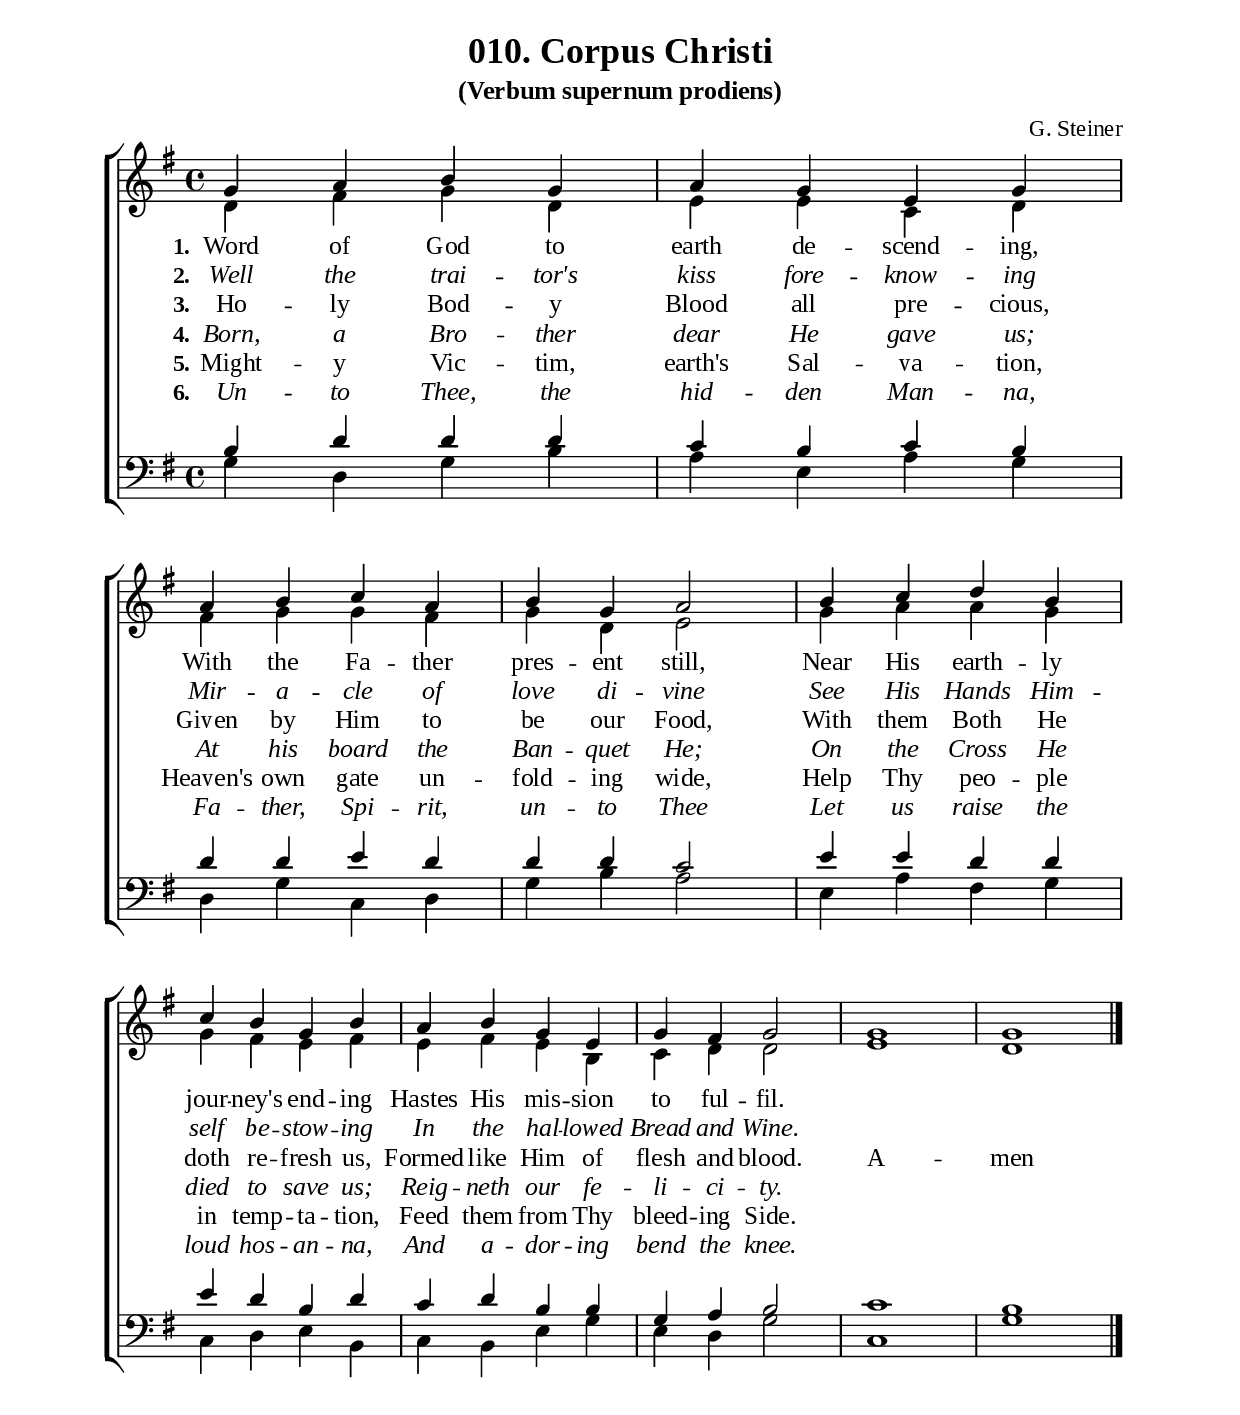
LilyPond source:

%%%%%%%%%%%%%%%%%%%%%%%%%%%%%
% CONTENTS OF THIS DOCUMENT
% 1. Common settings
% 2. Soprano verse music
% 3. Alto verse music
% 4. Tenor verse music
% 5. Basso verse music
% 6. Verse lyrics
% 7. Layout
%%%%%%%%%%%%%%%%%%%%%%%%%%%%%

%%%%%%%%%%%%%%%%%%%%%%%%%%%%%
% 1. Common settings
%%%%%%%%%%%%%%%%%%%%%%%%%%%%%
\version "2.18.2"

\header {
  title = "010. Corpus Christi"
  subtitle = "(Verbum supernum prodiens)"
  %poet = ""
  composer = "G. Steiner"
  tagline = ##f
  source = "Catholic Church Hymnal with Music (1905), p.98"
  %site = ""
}

globalSettings= {
  \key g \major
  \time 4/4
  %\override Score.BarNumber.break-visibility = ##(#t #t #t)
  \override Score.BarNumber.break-visibility = ##(#f #f #f)
}

verseSettings = {
  \phrasingSlurDashed
}

\paper {
  #(set-paper-size "a4")
  top-margin = 15\mm
  bottom-margin = 15\mm
  left-margin = 20\mm
  right-margin = 20\mm
  indent = #0
  #(define fonts
	 (make-pango-font-tree "Liberation Serif"
	 		       "Liberation Serif"
			       "Liberation Serif"
			       (/ 20 20)))
}

printItalic = \with {
  \override LyricText.font-shape = #'italic
}

%%%%%%%%%%%%%%%%%%%%%%%%%%%%%
% 2. Soprano verse music
%%%%%%%%%%%%%%%%%%%%%%%%%%%%%
musicVerseSoprano = \relative c' {
  g'4 a b g |
  a4 g e g \break \bar "|"  
  a4 b c a |
  b4 g a2 |
  b4 c d b \break \bar "|" 
  c b g b |
  a b g e |
  g fis g2 |
  g1 |
  g1 \bar "|."
  
}

%%%%%%%%%%%%%%%%%%%%%%%%%%%%%
% 3. Alto verse music
%%%%%%%%%%%%%%%%%%%%%%%%%%%%%
musicVerseAlto = \relative c' {
  d4 fis g d | 
  e e c d \break \bar "|"
  fis g g fis |
  g d e2 |
  g4 a a g \break \bar "|" 
  g fis e fis |
  e fis e b |
  c d d2 |
  e1 |
  d1
 
}

%%%%%%%%%%%%%%%%%%%%%%%%%%%%%
% 4. Tenor verse music
%%%%%%%%%%%%%%%%%%%%%%%%%%%%%
musicVerseTenor = \relative c' {
  b4 d d d |
  c b c b \break \bar "|"
  d d e d |
  d d c2 |
  e4 e d d \break \bar "|"
  e d b d |
  c d b b |
  g a b2 |
  c1 |
  b1

}

%%%%%%%%%%%%%%%%%%%%%%%%%%%%%
% 5. Basso verse music
%%%%%%%%%%%%%%%%%%%%%%%%%%%%%
musicVerseBasso = \relative c {
  g'4 d g b |
  a e a g \break \bar "|"
  d g c, d |
  g b a2 |   
  e4 a fis g \break \bar "|"
  c, d e b |
  c b e g | 
   e d g2 |
  c,1 |
  g'1
 
}

%%%%%%%%%%%%%%%%%%%%%%%%%%%%%
% 6. Verse lyrics
%%%%%%%%%%%%%%%%%%%%%%%%%%%%%
lyricVerseOne = \lyricmode {
  \set stanza = #"1."
 Word of God to earth de -- scend -- ing,
 With the Fa -- ther pres -- ent still,
 Near His earth -- ly jour -- ney's end -- ing
 Hastes His mis -- sion to ful -- fil.
}

lyricVerseTwo = \lyricmode {
  \set stanza = #"2."
  Well the trai -- tor's kiss fore -- know -- ing
  Mir -- a -- cle of love di -- vine
  See His Hands Him -- self be -- stow -- ing
  In the hal -- lowed Bread and Wine.
}

lyricVerseThree = \lyricmode {
  \set stanza = #"3."
  Ho -- ly Bod -- y Blood all pre -- cious,
  Given by Him to be our Food,
  With them Both He doth re -- fresh us,
  Formed like Him of flesh and blood. A -- men
}

lyricVerseFour = \lyricmode {
  \set stanza = #"4."
  Born, a Bro -- ther dear He gave us;
  At his board the Ban -- quet He;
  On the Cross He died to save us;
  Reig -- neth our fe -- li -- ci -- ty.
}

lyricVerseFive = \lyricmode {
  \set stanza = #"5."
  Might -- y Vic -- tim, earth's Sal -- va -- tion,
  Heaven's own gate un -- fold -- ing wide,
  Help Thy peo -- ple in temp -- ta -- tion,
  Feed them from Thy bleed -- ing Side.
}

lyricVerseSix = \lyricmode {
  \set stanza = #"6."
  Un -- to Thee, the hid -- den Man -- na,
  Fa -- ther, Spi -- rit, un -- to Thee
  Let us raise the loud hos -- an -- na,
  And a -- dor -- ing bend the knee.
}
%%%%%%%%%%%%%%%%%%%%%%%%%%%%%
% 7. Layout
%%%%%%%%%%%%%%%%%%%%%%%%%%%%%
\score {
    \new ChoirStaff <<
      \new Staff <<
        \clef "treble"
        \new Voice = "soprano" {
          \voiceOne \globalSettings \verseSettings \stemUp \slurUp \musicVerseSoprano
        }
        \new Voice = "alto" {
          \voiceTwo \globalSettings \verseSettings \stemDown \slurDown \musicVerseAlto
        }
      >>
      \new Lyrics \lyricsto soprano \lyricVerseOne
      \new Lyrics \printItalic \lyricsto soprano \lyricVerseTwo
      \new Lyrics \lyricsto soprano \lyricVerseThree
      \new Lyrics \printItalic \lyricsto soprano \lyricVerseFour
      \new Lyrics \lyricsto soprano \lyricVerseFive
      \new Lyrics \printItalic \lyricsto soprano \lyricVerseSix
      \new Staff <<
        \clef "bass"
        \new Voice = "tenor" {
          \voiceOne \globalSettings \verseSettings \stemUp \slurUp \musicVerseTenor
        }
        \new Voice = "basso" {
          \voiceTwo \globalSettings \verseSettings \stemDown \slurDown \musicVerseBasso
        }
      >>
    >>
}

